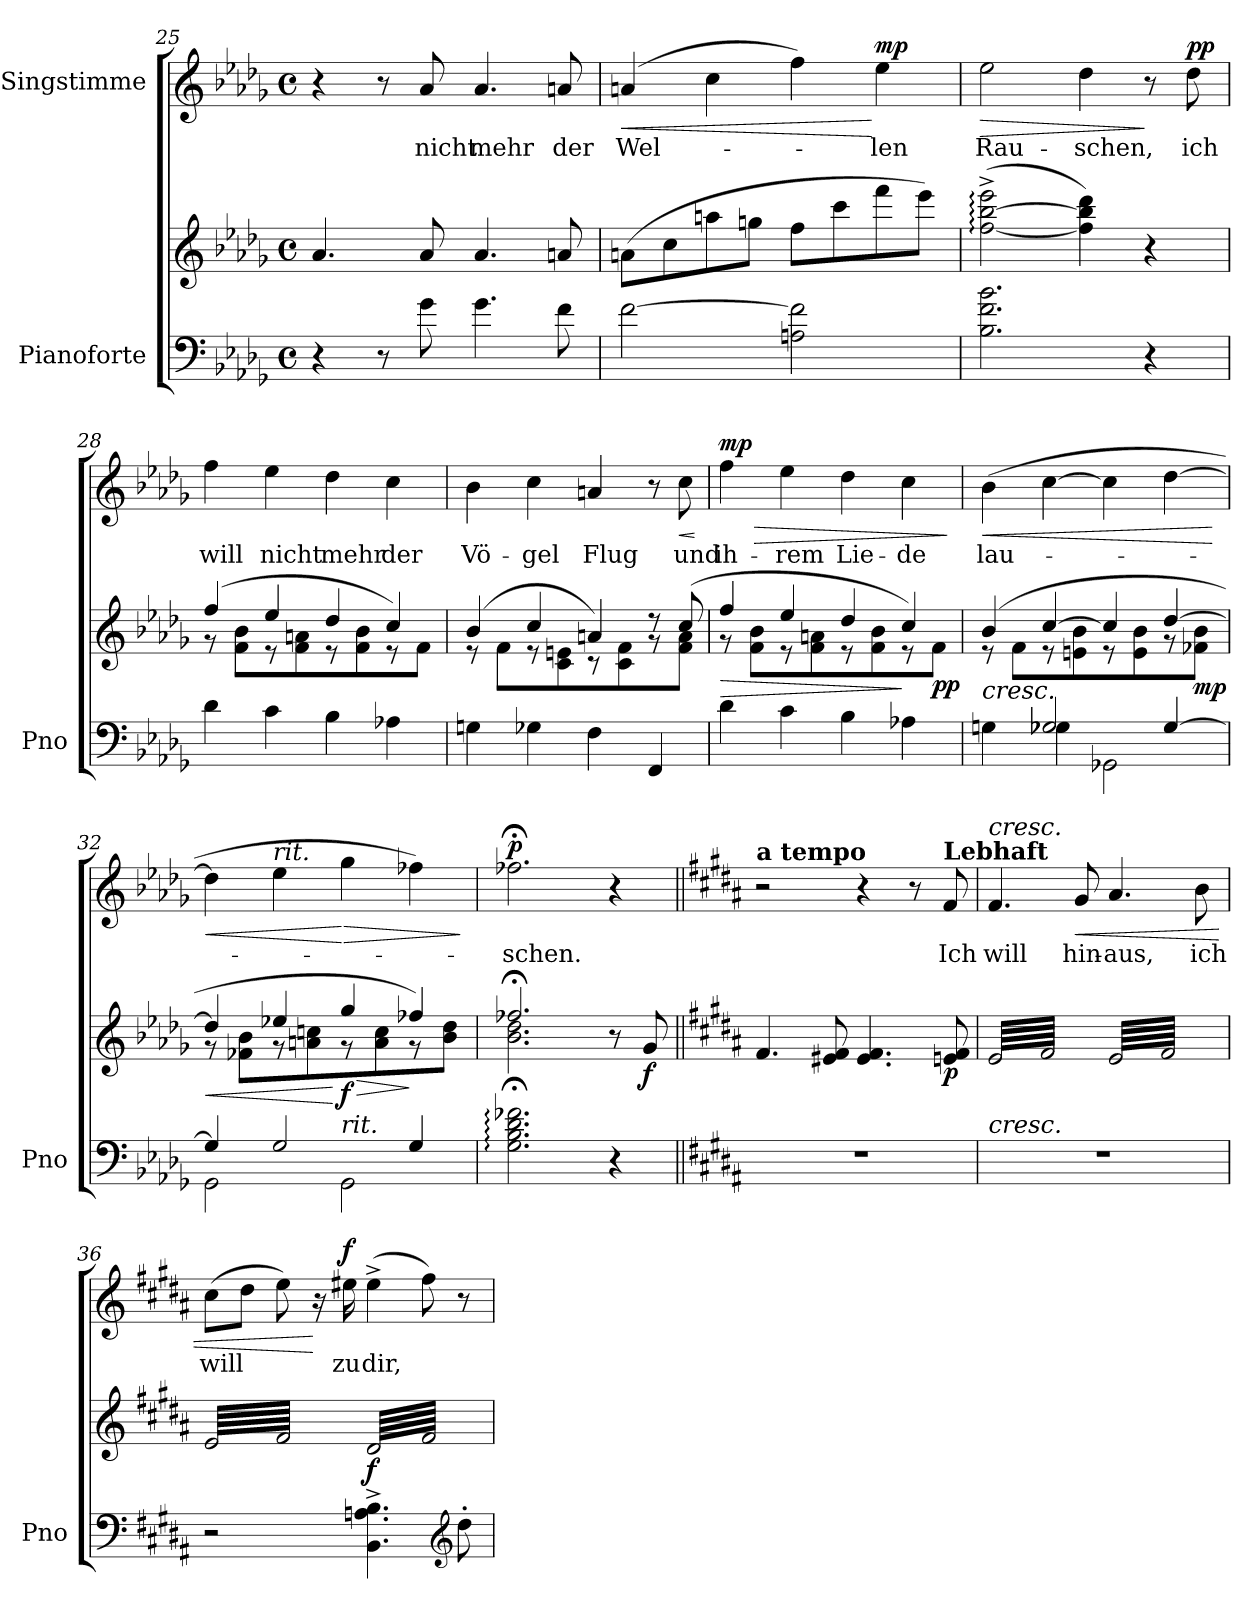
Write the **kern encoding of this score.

**kern	**kern	**dynam	**kern	**text	**dynam
*part2	*part2	*part2	*part1	*part1	*part1
*staff3	*staff2	*staff2/3	*staff1	*staff1	*staff1
*I"Pianoforte	*	*	*I"Singstimme	*	*
*I'Pno	*	*	*	*	*
*clefF4	*clefG2	*	*clefG2	*	*
*k[b-e-a-d-g-]	*k[b-e-a-d-g-]	*	*k[b-e-a-d-g-]	*	*
*M4/4	*M4/4	*	*M4/4	*	*
*met(c)	*met(c)	*	*met(c)	*	*
=25	=25	=25	=25	=25	=25
4r	4.a-/	.	4r	.	.
8r	.	.	8r	.	.
!	!	!	!	!LO:LY:b	!
8g-\	8a-/	.	8a-/	nicht	.
!	!	!	!	!LO:LY:b	!
4.g-\	4.a-/	.	4.a-/	mehr	.
!	!	!	!	!LO:LY:b	!
8f\	8an/	.	8an/	der	.
=26	=26	=26	=26	=26	=26
!	!	!	!	!LO:LY:b	!LO:HP:b
[2f\	(>8an\L	.	(>4an/	Wel-	<
.	8cc\	.	.	.	.
.	8aan\	.	4cc\	.	.
.	8ggn\J	.	.	.	.
2An\ 2f\]	8ff\L	.	4ff\)	.	.
.	8ccc\	.	.	.	.
!	!	!	!	!LO:LY:b	!LO:DY:n=1:b
.	8fff\	.	4ee-\	-len	[ mp
.	8eee-\J)	.	.	.	.
=27	=27	=27	=27	=27	=27
!	!	!	!	!LO:LY:b	!LO:HP:b
2.B-\ 2.f\ 2.b-\	(>[2ff\:^ [2bb-\:^ 2eee-\:^	.	2ee-\	Rau-	>
!	!	!	!	!LO:LY:b	!
.	4ff\] 4bb-\] 4ddd-\)	.	4dd-\	-schen,	.
4r	4r	.	8r	.	]
!	!	!	!	!LO:LY:b	!LO:DY:a
.	.	.	8dd-\	ich	pp
=28	=28	=28	=28	=28	=28
*	*^	*	*	*	*
!	!	!	!	!	!LO:LY:b	!
4d-\	(>4ff/	8r	.	4ff\	will	.
.	.	8f\ 8b-\L	.	.	.	.
!	!	!	!	!	!LO:LY:b	!
4c\	4ee-/	8r	.	4ee-\	nicht	.
.	.	8f\ 8an\	.	.	.	.
!	!	!	!	!	!LO:LY:b	!
4B-\	4dd-/	8r	.	4dd-\	mehr	.
.	.	8f\ 8b-\	.	.	.	.
!	!	!	!	!	!LO:LY:b	!
4A-X\	4cc/)	8r	.	4cc\	der	.
.	.	8f\J	.	.	.	.
!!LO:PB:g=z
=29	=29	=29	=29	=29	=29	=29
!	!	!	!	!	!LO:LY:b	!
4Gn\	(>4b-/	8r	.	4b-\	Vö-	.
.	.	8f\L	.	.	.	.
!	!	!	!	!	!LO:LY:b	!
4G-X\	4cc/	8r	.	4cc\	-gel	.
.	.	8c\ 8en\	.	.	.	.
!	!	!	!	!	!LO:LY:b	!
4F\	4an/)	8r	.	4an/	Flug	.
.	.	8c\ 8f\	.	.	.	.
4FF/	8r	8r	.	8r	.	.
!	!	!	!	!	!LO:LY:b	!LO:HP:b
.	(>8cc/	8f\ 8a\J	.	8cc\	und	<
*	*v	*v	*	*	*	*
.	.	.	.	.	[
=30	=30	=30	=30	=30	=30
!	!	!LO:HP:b	!	!LO:LY:b	!LO:HP:b
*	*^	*	*	*	*
!	!	!	!	!	!	!LO:DY:n=1:b
4d-\	4ff/	8r	>	4ff\	ih-	> mp
.	.	8f\ 8b-\L	.	.	.	.
!	!	!	!	!	!LO:LY:b	!
4c\	4ee-/	8r	.	4ee-\	-rem	.
.	.	8f\ 8an\	.	.	.	.
!	!	!	!	!	!LO:LY:b	!
4B-\	4dd-/	8r	.	4dd-\	Lie-	.
.	.	8f\ 8b-\	.	.	.	.
!	!	!	!	!	!LO:LY:b	!
4A-X\	4cc/)	8r	]	4cc\	-de	.
!	!	!	!LO:DY:b	!	!	!
.	.	8f\J	pp	.	.	.
*	*v	*v	*	*	*	*
.	.	.	.	.	]
=31	=31	=31	=31	=31	=31
*^	*	*	*	*	*
!	!	!	!LO:HP:b	!	!LO:LY:b	!LO:HP:b
*	*	*^	*	*	*	*
4Gn\	4ryy	(>4b-/	8r	<	(>4b-\	lau-	<
.	.	.	8f\L	.	.	.	.
2G-X/	4G-\	[4cc/	8r	.	[4cc\	.	.
.	.	.	8en\ 8b-\	.	.	.	.
.	2GG-X\	4cc/]	8r	.	4cc\]	.	.
.	.	.	8e\ 8b-\	.	.	.	.
[4G-/	.	[4dd-/	8r	.	[4dd-\	.	.
!	!	!	!	!LO:DY:b	!	!	!
.	.	.	8f-X\ 8b-\J	mp	.	.	.
*v	*v	*	*	*	*	*	*
*	*v	*v	*	*	*	*
.	.	[	.	.	[
=32	=32	=32	=32	=32	=32
*^	*	*	*	*	*
!	!	!	!LO:HP:b	!	!	!LO:HP:b
*	*	*^	*	*	*	*
4G-/]	2GG-\	4dd-/]	8r	<	4dd-\]	.	<
.	.	.	8f-X\ 8b-\L	.	.	.	.
*	*	*	*	*	*MM168	*	*
!	!	!	!	!	!LO:TX:a:i:t=rit.	!	!
2G-/	.	4ee-X/	8r	.	4ee-\	.	.
.	.	.	8an\ 8ccn\	.	.	.	.
*	*	*	*	*	*MM165	*	*
!	!LO:TX:a:i:t=rit.	!	!	!	!	!	!
!	!	!	!	!LO:HP:n=1:b	!	!	!LO:HP:n=1:b
!	!	!	!	!LO:DY:n=1:b	!	!	!
.	2GG-\	4gg-/	8r	[ > f	4gg-\	.	[ >
.	.	.	8a\ 8cc\	.	.	.	.
*	*	*	*	*	*MM162	*	*
4G-/	.	4ff-X/)	8r	]	4ff-X\)	.	.
.	.	.	8b-\ 8dd-\J	.	.	.	.
*v	*v	*	*	*	*	*	*
*	*v	*v	*	*	*	*
.	.	.	.	.	]
=33	=33	=33	=33	=33	=33
*	*	*	*MM159	*	*
*	*^	*	*	*	*
!	!	!	!	!	!LO:LY:b	!LO:DY:a
2.G-\;<: 2.B-\;<: 2.d-\;<: 2.f-X\;<:	2.ff-X;</	2.b-\ 2.dd-\	.	2.ff-X;<\	-schen.	p
*	*	*	*	*MM150	*	*
4r	8r	8ryy	.	4r	.	.
!	!	!	!LO:DY:b	!	!	!
.	8g-/	8ryy	f	.	.	.
*	*v	*v	*	*	*	*
!!LO:PB:g=z
=34||	=34||	=34||	=34||	=34||	=34||
*k[f#c#g#d#a#]	*k[f#c#g#d#a#]	*	*k[f#c#g#d#a#]	*	*
*	*^	*	*	*	*
!	!	!	!	!LO:TX:a:B:t=a tempo	!	!
*	*v	*v	*	*	*	*
1r	4.f#/	.	2r	.	.
.	8e#X/ 8f#/	.	.	.	.
.	4.e#/ 4.f#/	.	4r	.	.
.	.	.	8r	.	.
!	!	!	!LO:TX:a:B:t=Lebhaft	!	!
!	!	!LO:DY:b	!	!LO:LY:b	!
.	8en/ 8f#/	p	8f#/	Ich	.
=35	=35	=35	=35	=35	=35
!	!	!	!LO:TX:a:i:t=cresc.	!	!
!	!LO:TX:a:i:t=trem.	!	!	!	!
!LO:TX:a:i:t=cresc.	!	!	!	!	!
!	!	!	!	!LO:LY:b	!
*	*tremolo	*	*	*	*
1r	64e/LLLL	.	4.f#/	will	.
.	64f#/	.	.	.	.
.	64e/	.	.	.	.
.	64f#/	.	.	.	.
.	64e/	.	.	.	.
.	64f#/	.	.	.	.
.	64e/	.	.	.	.
.	64f#/	.	.	.	.
.	64e/	.	.	.	.
.	64f#/	.	.	.	.
.	64e/	.	.	.	.
.	64f#/	.	.	.	.
.	64e/	.	.	.	.
.	64f#/	.	.	.	.
.	64e/	.	.	.	.
.	64f#/	.	.	.	.
.	64e/	.	.	.	.
.	64f#/	.	.	.	.
.	64e/	.	.	.	.
.	64f#/	.	.	.	.
.	64e/	.	.	.	.
.	64f#/	.	.	.	.
.	64e/	.	.	.	.
.	64f#/	.	.	.	.
!	!	!	!	!LO:LY:b	!LO:HP:b
.	64e/	.	8g#/	hin-	<
.	64f#/	.	.	.	.
.	64e/	.	.	.	.
.	64f#/	.	.	.	.
.	64e/	.	.	.	.
.	64f#/	.	.	.	.
.	64e/	.	.	.	.
.	64f#/JJJJ	.	.	.	.
!	!	!	!	!LO:LY:b	!
.	64e/LLLL	.	4.a#/	-aus,	.
.	64f#/	.	.	.	.
.	64e/	.	.	.	.
.	64f#/	.	.	.	.
.	64e/	.	.	.	.
.	64f#/	.	.	.	.
.	64e/	.	.	.	.
.	64f#/	.	.	.	.
.	64e/	.	.	.	.
.	64f#/	.	.	.	.
.	64e/	.	.	.	.
.	64f#/	.	.	.	.
.	64e/	.	.	.	.
.	64f#/	.	.	.	.
.	64e/	.	.	.	.
.	64f#/	.	.	.	.
.	64e/	.	.	.	.
.	64f#/	.	.	.	.
.	64e/	.	.	.	.
.	64f#/	.	.	.	.
.	64e/	.	.	.	.
.	64f#/	.	.	.	.
.	64e/	.	.	.	.
.	64f#/	.	.	.	.
!	!	!	!	!LO:LY:b	!
.	64e/	.	8b\	ich	.
.	64f#/	.	.	.	.
.	64e/	.	.	.	.
.	64f#/	.	.	.	.
.	64e/	.	.	.	.
.	64f#/	.	.	.	.
.	64e/	.	.	.	.
.	64f#/JJJJ	.	.	.	.
=36	=36	=36	=36	=36	=36
!	!	!	!	!LO:LY:b	!
2r	64e/LLLL	.	(>8cc#\L	will	.
.	64f#/	.	.	.	.
.	64e/	.	.	.	.
.	64f#/	.	.	.	.
.	64e/	.	.	.	.
.	64f#/	.	.	.	.
.	64e/	.	.	.	.
.	64f#/	.	.	.	.
.	64e/	.	8dd#\J	.	.
.	64f#/	.	.	.	.
.	64e/	.	.	.	.
.	64f#/	.	.	.	.
.	64e/	.	.	.	.
.	64f#/	.	.	.	.
.	64e/	.	.	.	.
.	64f#/	.	.	.	.
.	64e/	.	8ee\)	.	.
.	64f#/	.	.	.	.
.	64e/	.	.	.	.
.	64f#/	.	.	.	.
.	64e/	.	.	.	.
.	64f#/	.	.	.	.
.	64e/	.	.	.	.
.	64f#/	.	.	.	.
.	64e/	.	16r	.	[
.	64f#/	.	.	.	.
.	64e/	.	.	.	.
.	64f#/	.	.	.	.
!	!	!	!	!LO:LY:b	!LO:DY:a
.	64e/	.	16ee#X\	zu	f
.	64f#/	.	.	.	.
.	64e/	.	.	.	.
.	64f#/JJJJ	.	.	.	.
!	!	!LO:DY:b	!	!LO:LY:b	!
4.BB\^ 4.An\^ 4.B\^	64d#/LLLL	f	(>4ee#^\	dir,	.
.	64f#/	.	.	.	.
.	64d#/	.	.	.	.
.	64f#/	.	.	.	.
.	64d#/	.	.	.	.
.	64f#/	.	.	.	.
.	64d#/	.	.	.	.
.	64f#/	.	.	.	.
.	64d#/	.	.	.	.
.	64f#/	.	.	.	.
.	64d#/	.	.	.	.
.	64f#/	.	.	.	.
.	64d#/	.	.	.	.
.	64f#/	.	.	.	.
.	64d#/	.	.	.	.
.	64f#/	.	.	.	.
.	64d#/	.	8ff#\)	.	.
.	64f#/	.	.	.	.
.	64d#/	.	.	.	.
.	64f#/	.	.	.	.
.	64d#/	.	.	.	.
.	64f#/	.	.	.	.
.	64d#/	.	.	.	.
.	64f#/	.	.	.	.
*clefG2	*	*	*	*	*
8dd#'\	64d#/	.	8r	.	.
.	64f#/	.	.	.	.
.	64d#/	.	.	.	.
.	64f#/	.	.	.	.
.	64d#/	.	.	.	.
.	64f#/	.	.	.	.
.	64d#/	.	.	.	.
.	64f#/JJJJ	.	.	.	.
*	*Xtremolo	*	*	*	*
.	.	.	.	.	.
.	.	.	.	.	.
.	.	.	.	.	.
.	.	.	.	.	.
.	.	.	.	.	.
.	.	.	.	.	.
.	.	.	.	.	.
.	.	.	.	.	.
.	.	.	.	.	.
.	.	.	.	.	.
.	.	.	.	.	.
.	.	.	.	.	.
.	.	.	.	.	.
.	.	.	.	.	.
.	.	.	.	.	.
.	.	.	.	.	.
=	=	=	=	=	=
*-	*-	*-	*-	*-	*-
